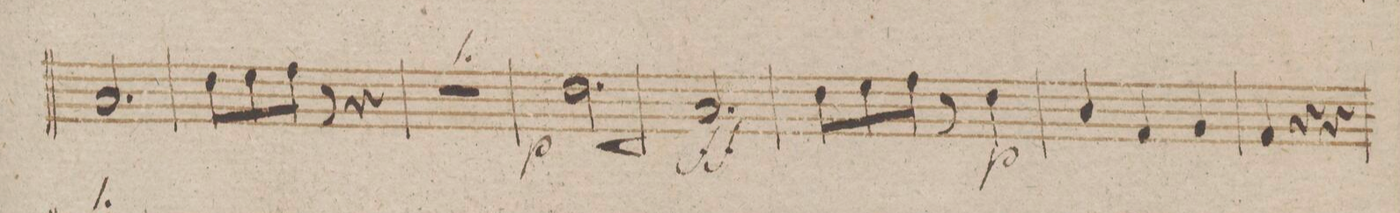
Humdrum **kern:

**kern	**dynam
*I"Clarinetto 2do in B.	*
*clefG2	*
*k[b-]	*
*met(c|)	*
*M3/4	*
2.g/	.
=184	=184
8cc\L	.
8dd\	.
8ee\J	.
8r	.
4r	.
=185	=185
2.r	.
=186	=186
2.cc\	p <
=187	=187
2.g/	[ ff
=188	=188
8cc\L	.
8dd\	.
8ee\J	.
8r	.
4cc\	p
=189	=189
4a/	.
4e/	.
4f/	.
=190	=190
4e/	.
4r	.
4r	.
=191	=191
*-	*-
